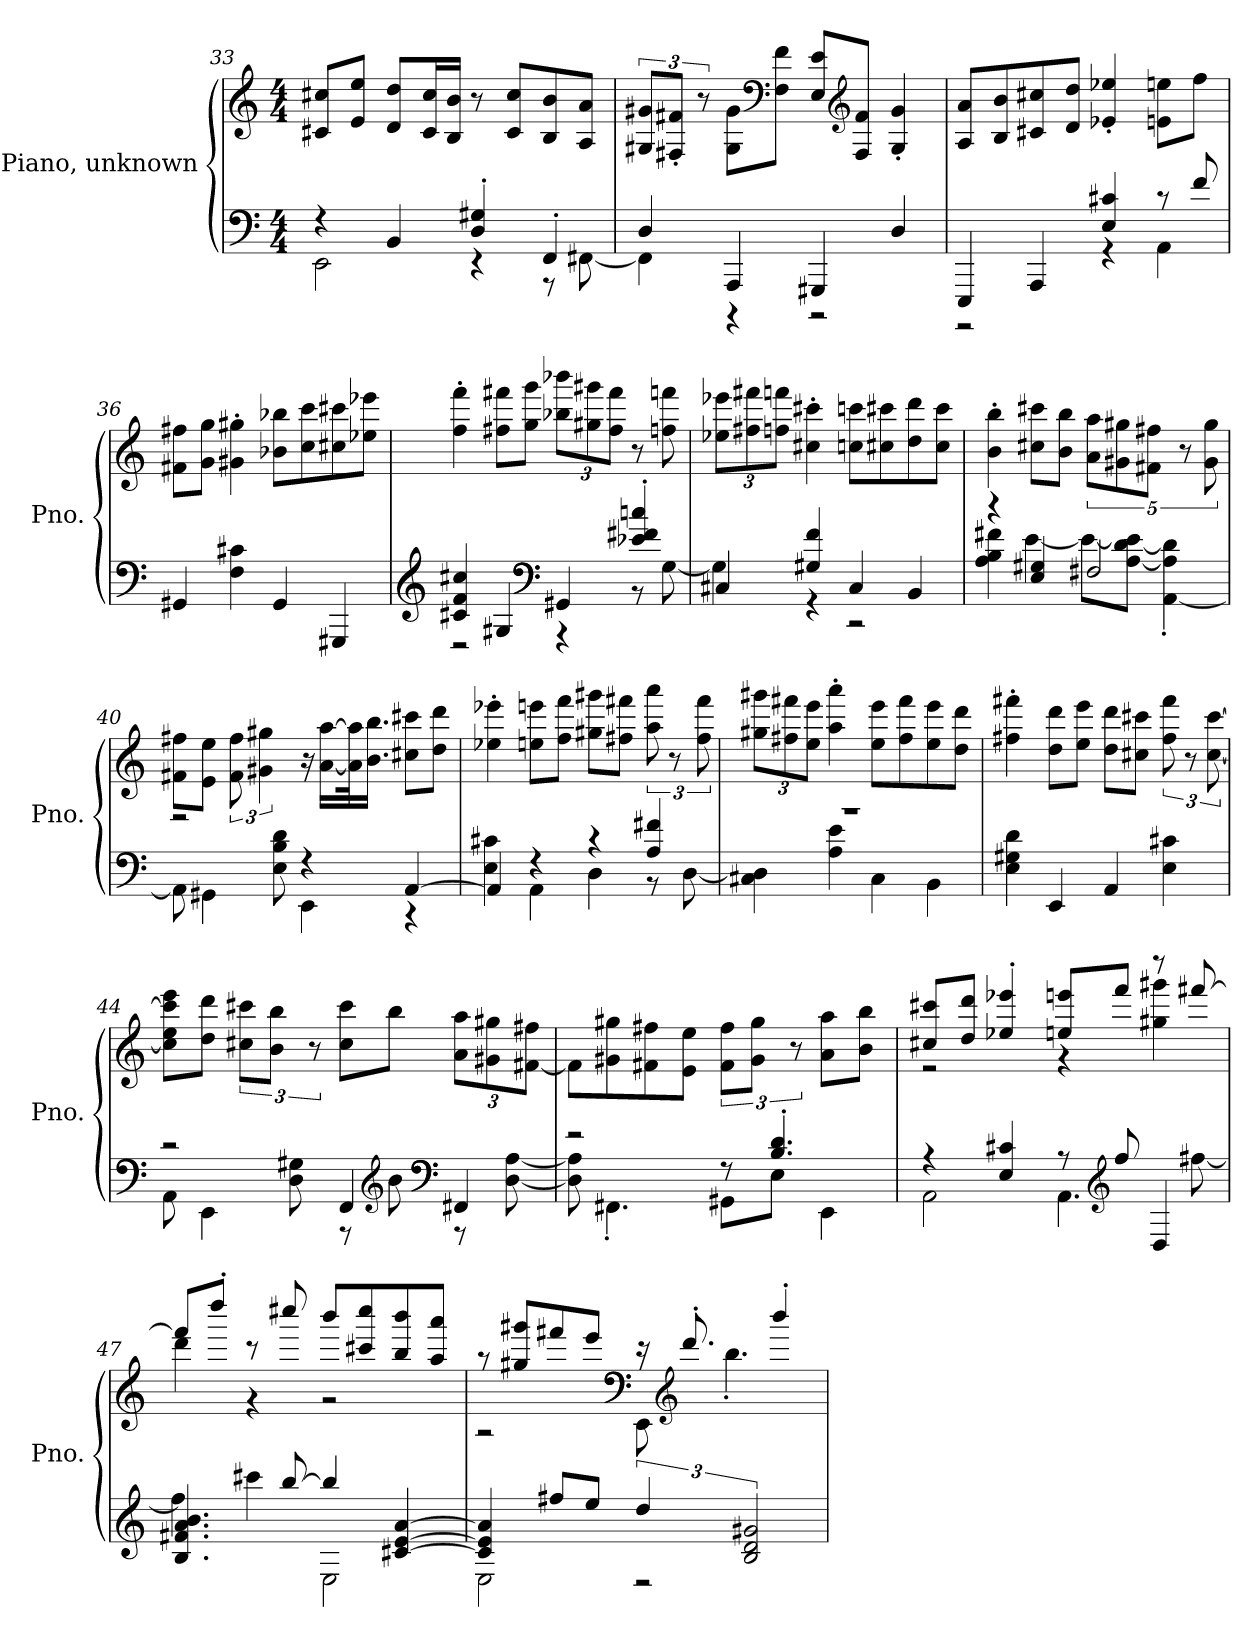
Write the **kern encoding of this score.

**kern	**kern
*part1	*part1
*staff2	*staff1
*I"Piano, unknown	*
*I'Pno.	*
*clefF4	*clefG2
*k[]	*k[]
*M4/4	*M4/4
=33	=33
*^	*
4r	2EE\	8c#X/ 8cc#X/L
.	.	8e/ 8ee/J
4BB/	.	8d/ 8dd/L
.	.	16c#/ 16cc#/L
.	.	16B/ 16b/JJ
4D/' 4G#X/'	4r	8r
.	.	8c#/ 8cc#/L
4FF'/	8r	8B/ 8b/
.	[8FF#X\	8A/ 8a/J
=34	=34	=34
4D/	4FF#\]	12G#X/ 12g#X/L
.	.	12F#X/' 12f#X/'J
.	.	12r
4AAA/	4r	8G#\ 8g#\L
*	*	*clefF4
.	.	8F#\ 8f#\J
4GGG#X/	2r	8E/ 8e/L
*	*	*clefG2
.	.	8F#/ 8f#/J
4D/	.	4G#/' 4g#/'
!!LO:LB:g=z
=35	=35	=35
4EEE/	2r	8A/ 8a/L
.	.	8B/ 8b/
4AAA/	.	8c#X/ 8cc#X/
.	.	8d/ 8dd/J
4E/ 4c#X/	4r	4e-X/' 4ee-X/'
8r	4AA\	8en\ 8een\L
8f/	.	8ff\J
*v	*v	*
=36	=36
4GG#X/	8f#X\ 8ff#X\L
.	8g\ 8gg\J
4F\ 4c#X\	4g#X\' 4gg#X\'
4GG#/	8b-X\ 8bb-X\L
.	8cc\ 8ccc\
4GGG#X/	8cc#X\ 8ccc#X\
.	8ee-X\ 8eee-X\J
=37	=37
*clefG2	*
*^	*
4c#X/ 4f/ 4cc#X/	2r	4ff\' 4fff\'
4G#X/	.	8ff#X\ 8fff#X\L
.	.	8gg\ 8ggg\J
*clefF4	*	*
*	*	*Xbrackettup
4GG#X/	4r	12bb-X\ 12bbb-X\L
.	.	12gg#X\ 12ggg#X\
.	.	12ff#\ 12fff#\J
4e-X/' 4f#X/' 4ccn/'	8r	8r
.	[8G#\	8ffn\ 8fffn\
!!LO:PB:g=z
=38	=38	=38
4C#X/	4G#\]	12ee-X\ 12eee-X\L
.	.	12ff#X\ 12fff#X\
.	.	12ffn\ 12fffn\J
4G#X/ 4f/	4r	4cc#X\' 4ccc#X\'
4C#/	2r	8ccn\ 8cccn\L
.	.	8cc#X\ 8ccc#X\
4BB/	.	8dd\ 8ddd\
.	.	8cc#\ 8ccc#\J
=39	=39	=39
4r	4A\ 4B\ 4f#X\	4b\' 4bb\'
4E/ 4G#X/	[4e\	8cc#X\ 8ccc#X\L
.	.	8b\ 8bb\J
*	*	*brackettup
2F#X/	8e\L_	10a\ 10aa\L
.	.	10g#X\ 10gg#X\
.	[8A\ [8d\ 8e\]J	.
.	.	10f#X\ 10ff#X\J
.	[4AA\' 4A\]' 4d\]'	.
.	.	10r
.	.	10g#\ 10gg#\
=40	=40	=40
2r	8AA\]	8f#X\ 8ff#X\L
.	4GG#X\	8e\ 8ee\J
.	.	12f#\ 12ff#\
.	.	6g#X\ 6gg#X\
.	8E\ 8B\ 8d\	.
4r	4EE\	16r
.	.	[16a\ [16aa\LL
.	.	32a\] 32aa\]K
.	.	16.b\ 16.bb\JJ
[4AA/	4r	8cc#X\ 8ccc#X\L
.	.	8dd\ 8ddd\J
!!LO:LB:g=z
=41	=41	=41
4AA/]	4E\ 4c#X\	4ee-X\' 4eee-X\'
4r	4AA\	8een\ 8eeen\L
.	.	8ff\ 8fff\J
4r	4D\	8gg#X\ 8ggg#X\L
.	.	8ff#X\ 8fff#X\J
4A/ 4f#X/	8r	12aa\ 12aaa\
.	.	12r
.	[8D\	.
.	.	12ff#\ 12fff#\
=42	=42	=42
*	*	*Xbrackettup
1r	4C#X\ 4D\]	12gg#X\ 12ggg#X\L
.	.	12ff#X\ 12fff#X\
.	.	12ee\ 12eee\J
.	4A\ 4e\	4aa\' 4aaa\'
.	4C#\	8ee\ 8eee\L
.	.	8ff#\ 8fff#\
.	4BB\	8ee\ 8eee\
.	.	8dd\ 8ddd\J
*v	*v	*
=43	=43
4E\ 4G#X\ 4d\	4ff#X\' 4fff#X\'
4EE/	8dd\ 8ddd\L
.	8ee\ 8eee\J
4AA/	8dd\ 8ddd\L
.	8cc#X\ 8ccc#X\J
*	*brackettup
4E\ 4c#X\	12ff#\ 12fff#\
.	12r
.	[12cc#\ [12ccc#\
!!LO:LB:g=z
=44	=44
*^	*
2r	8AA\	8cc#\] 8ee\ 8ccc#\] 8eee\L
.	4EE\	8dd\ 8ddd\J
.	.	12cc#X\ 12ccc#X\L
.	.	12b\ 12bb\J
.	8D\ 8G#X\	.
.	.	12r
4FF/	8r	8cc#\ 8ccc#\L
*clefG2	*	*
.	8b\	8bb\J
*clefF4	*	*
*	*	*Xbrackettup
4FF#X/	8r	12a\ 12aa\L
.	.	12g#X\ 12gg#X\
.	[8D\ [8A\	.
.	.	[12f#X\ 12ff#X\J
=45	=45	=45
2r	8D\] 8A\]	8f#\L]
.	4.FF#X'\	8g#X\ 8gg#X\
.	.	8f#X\ 8ff#X\
.	.	8e\ 8ee\J
*	*	*brackettup
8r	8GG#X\L	12f#\ 12ff#\L
.	.	12g#\ 12gg#\J
4.B/' 4.d/'	8E\J	.
.	.	12r
.	4EE\	8a\ 8aa\L
.	.	8b\ 8bb\J
=46	=46	=46
*	*	*^
4r	2AA\	8cc#X/ 8ccc#X/L	2r
.	.	8dd/ 8ddd/J	.
4E/ 4c#X/	.	4ee-X/' 4eee-X/'	.
8r	4.AA\	8een/ 8eeen/L	4r
*clefG2	*	*	*
8ff/	.	8fff/J	.
4D/	.	8r	4gg#X\ 4ggg#X\
.	[8ff#X\	[8fff#X/	.
!!LO:LB:g=z	!!
=47	=47	=47	=47
4.B/ 4.f#X/ 4.a/ 4.b/	4ff#\]	8fff#/L]	4ddd\
.	.	8dddd'/J	.
.	4ccc#X\	8r	4r
[8bb/	.	8cccc#X/	.
4bb/]	2E\	8bbb/L	2r
.	.	8ccc#X/ 8cccc#/	.
[4c#X/ [4e/ [4a/	.	8bb/ 8bbb/	.
.	.	8aa/ 8aaa/J	.
=48	=48	=48	=48
4c#/] 4e/] 4a/]	2E\	8r	2r
.	.	8gg#X/ 8ggg#X/L	.
8ff#X/L	.	8fff#X/	.
8ee/J	.	8eee/J	.
*	*	*clefF4	*
6dd/	2r	16r	8EE\
*	*	*clefG2	*
.	.	8.ddd'/	.
.	.	.	4.bb'\
3B/ 3d/ 3g#X/	.	.	.
.	.	4bbb'/	.
*v	*v	*	*
*	*v	*v
=	=
*-	*-
